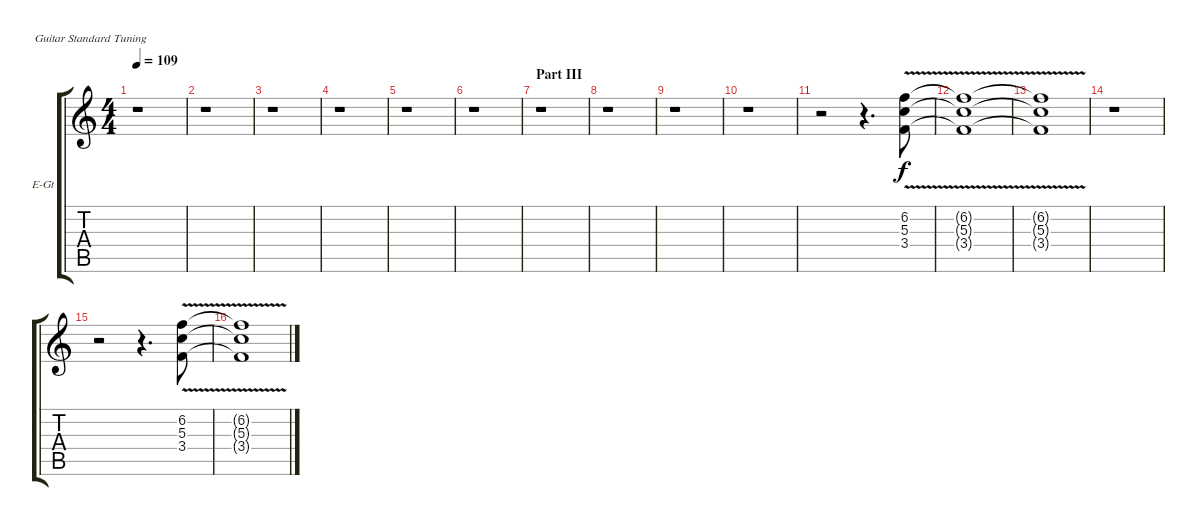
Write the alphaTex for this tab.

\bracketExtendMode groupsimilarinstruments
\firstSystemTrackNameOrientation horizontal
\otherSystemsTrackNameOrientation horizontal
\track ("Guit III" "E-Gt") {instrument overdrivenguitar}
\staff {score tabs}
\tuning (E4 B3 G3 D3 A2 E2)
\ts (4 4)
\tempo 109
\clef g2
\ks c
r.1{dy f} |
r.1 |
r.1 |
r.1 |
r.1 |
r.1 |
\section ("" "Part III")
r.1 |
r.1 |
r.1 |
r.1 |
r.2 r.4{d} (6.2{v} 5.3{v} 3.4{v}).8 |
(6.2{v t} 5.3{v t} 3.4{v t}).1 |
(6.2{v t} 5.3{v t} 3.4{v t}).1 |
r.1 |
r.2 r.4{d} (6.2{v} 5.3{v} 3.4{v}).8 |
(6.2{v t} 5.3{v t} 3.4{v t}).1
